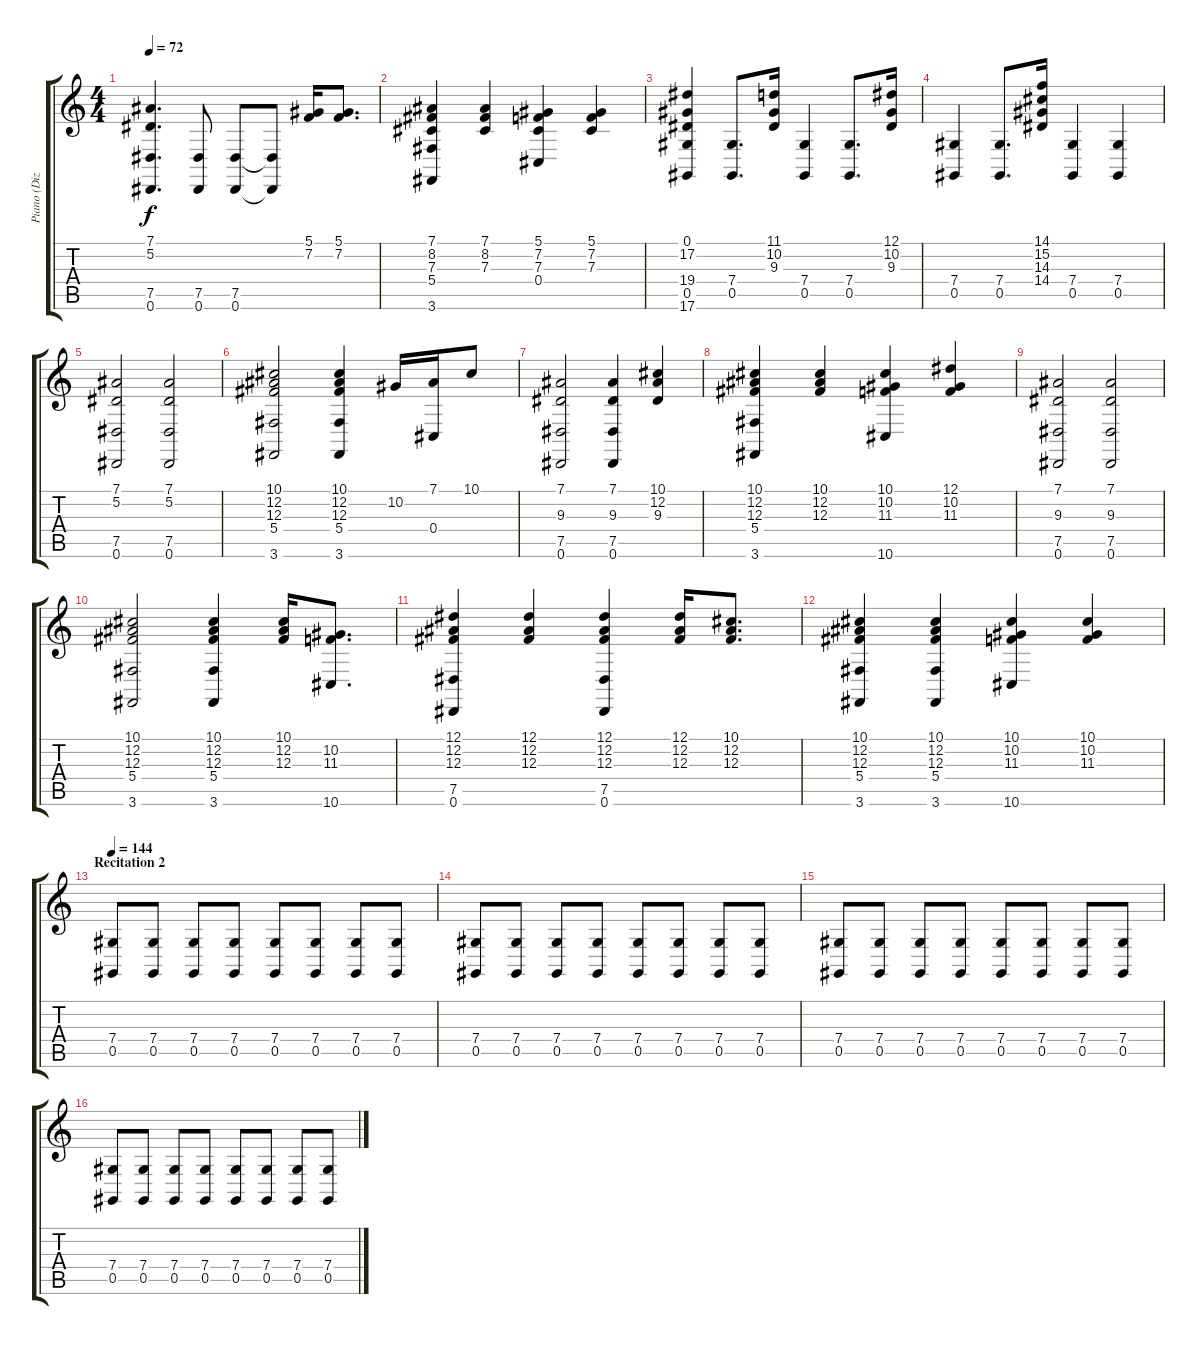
\track ("Piano (Dizzy)" "Piano (Diz") {instrument brightacousticpiano}
\staff {score tabs}
\tuning (Eb4 Bb3 Gb3 Db3 Ab2 Eb2) {hide}
\ts (4 4)
\tempo 72
\clef g2
\ks c
(7.1 5.2 7.5 0.6).4{d dy f} (7.5 0.6).8 (7.5 0.6).8 (7.5{t} 0.6{t}).8 (5.1 7.2).16 (5.1 7.2).8{d} |
(7.1 8.2 7.3 5.4 3.6).4 (7.1 8.2 7.3).4 (5.1 7.2 7.3 0.4).4 (5.1 7.2 7.3).4 |
(0.1 17.2 19.4 0.5 17.6).4 (7.4 0.5).8{d} (11.1 10.2 9.3).16 (7.4 0.5).4 (7.4 0.5).8{d} (12.1 10.2 9.3).16 |
(7.4 0.5).4 (7.4 0.5).8{d} (14.1 15.2 14.3 14.4).16 (7.4 0.5).4 (7.4 0.5).4 |
(7.1 5.2 7.5 0.6).2 (7.1 5.2 7.5 0.6).2 |
(10.1 12.2 12.3 5.4 3.6).2 (10.1 12.2 12.3 5.4 3.6).4 10.2.16 (7.1 0.4).16 10.1.8 |
(7.1 9.3 7.5 0.6).2 (7.1 9.3 7.5 0.6).4 (10.1 12.2 9.3).4 |
(10.1 12.2 12.3 5.4 3.6).4 (10.1 12.2 12.3).4 (10.1 10.2 11.3 10.6).4 (12.1 10.2 11.3).4 |
(7.1 9.3 7.5 0.6).2 (7.1 9.3 7.5 0.6).2 |
(10.1 12.2 12.3 5.4 3.6).2 (10.1 12.2 12.3 5.4 3.6).4 (10.1 12.2 12.3).16 (10.2 11.3 10.6).8{d} |
(12.1 12.2 12.3 7.5 0.6).4 (12.1 12.2 12.3).4 (12.1 12.2 12.3 7.5 0.6).4 (12.1 12.2 12.3).16 (10.1 12.2 12.3).8{d} |
(10.1 12.2 12.3 5.4 3.6).4 (10.1 12.2 12.3 5.4 3.6).4 (10.1 10.2 11.3 10.6).4 (10.1 10.2 11.3).4 |
\section ("" "Recitation 2")
\tempo 144
(7.4 0.5).8 (7.4 0.5).8 (7.4 0.5).8 (7.4 0.5).8 (7.4 0.5).8 (7.4 0.5).8 (7.4 0.5).8 (7.4 0.5).8 |
(7.4 0.5).8 (7.4 0.5).8 (7.4 0.5).8 (7.4 0.5).8 (7.4 0.5).8 (7.4 0.5).8 (7.4 0.5).8 (7.4 0.5).8 |
(7.4 0.5).8 (7.4 0.5).8 (7.4 0.5).8 (7.4 0.5).8 (7.4 0.5).8 (7.4 0.5).8 (7.4 0.5).8 (7.4 0.5).8 |
(7.4 0.5).8 (7.4 0.5).8 (7.4 0.5).8 (7.4 0.5).8 (7.4 0.5).8 (7.4 0.5).8 (7.4 0.5).8 (7.4 0.5).8
